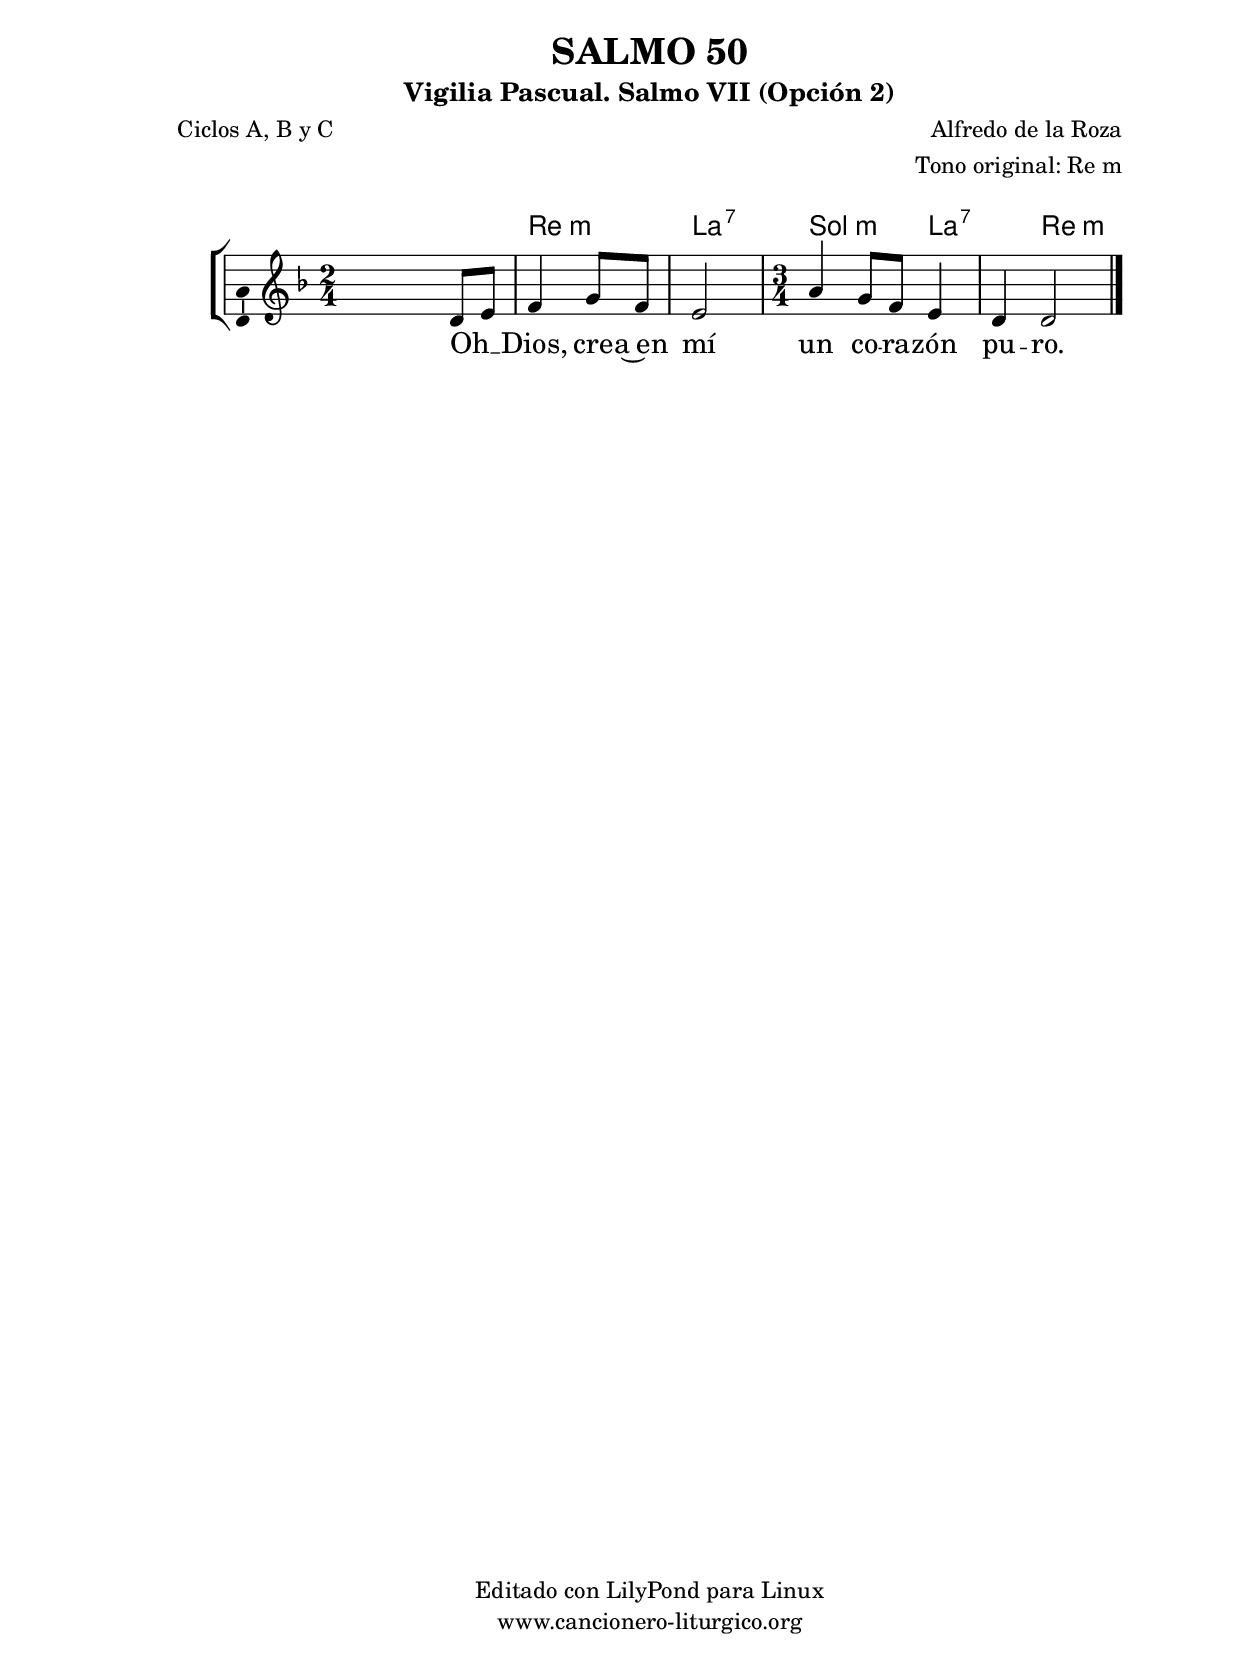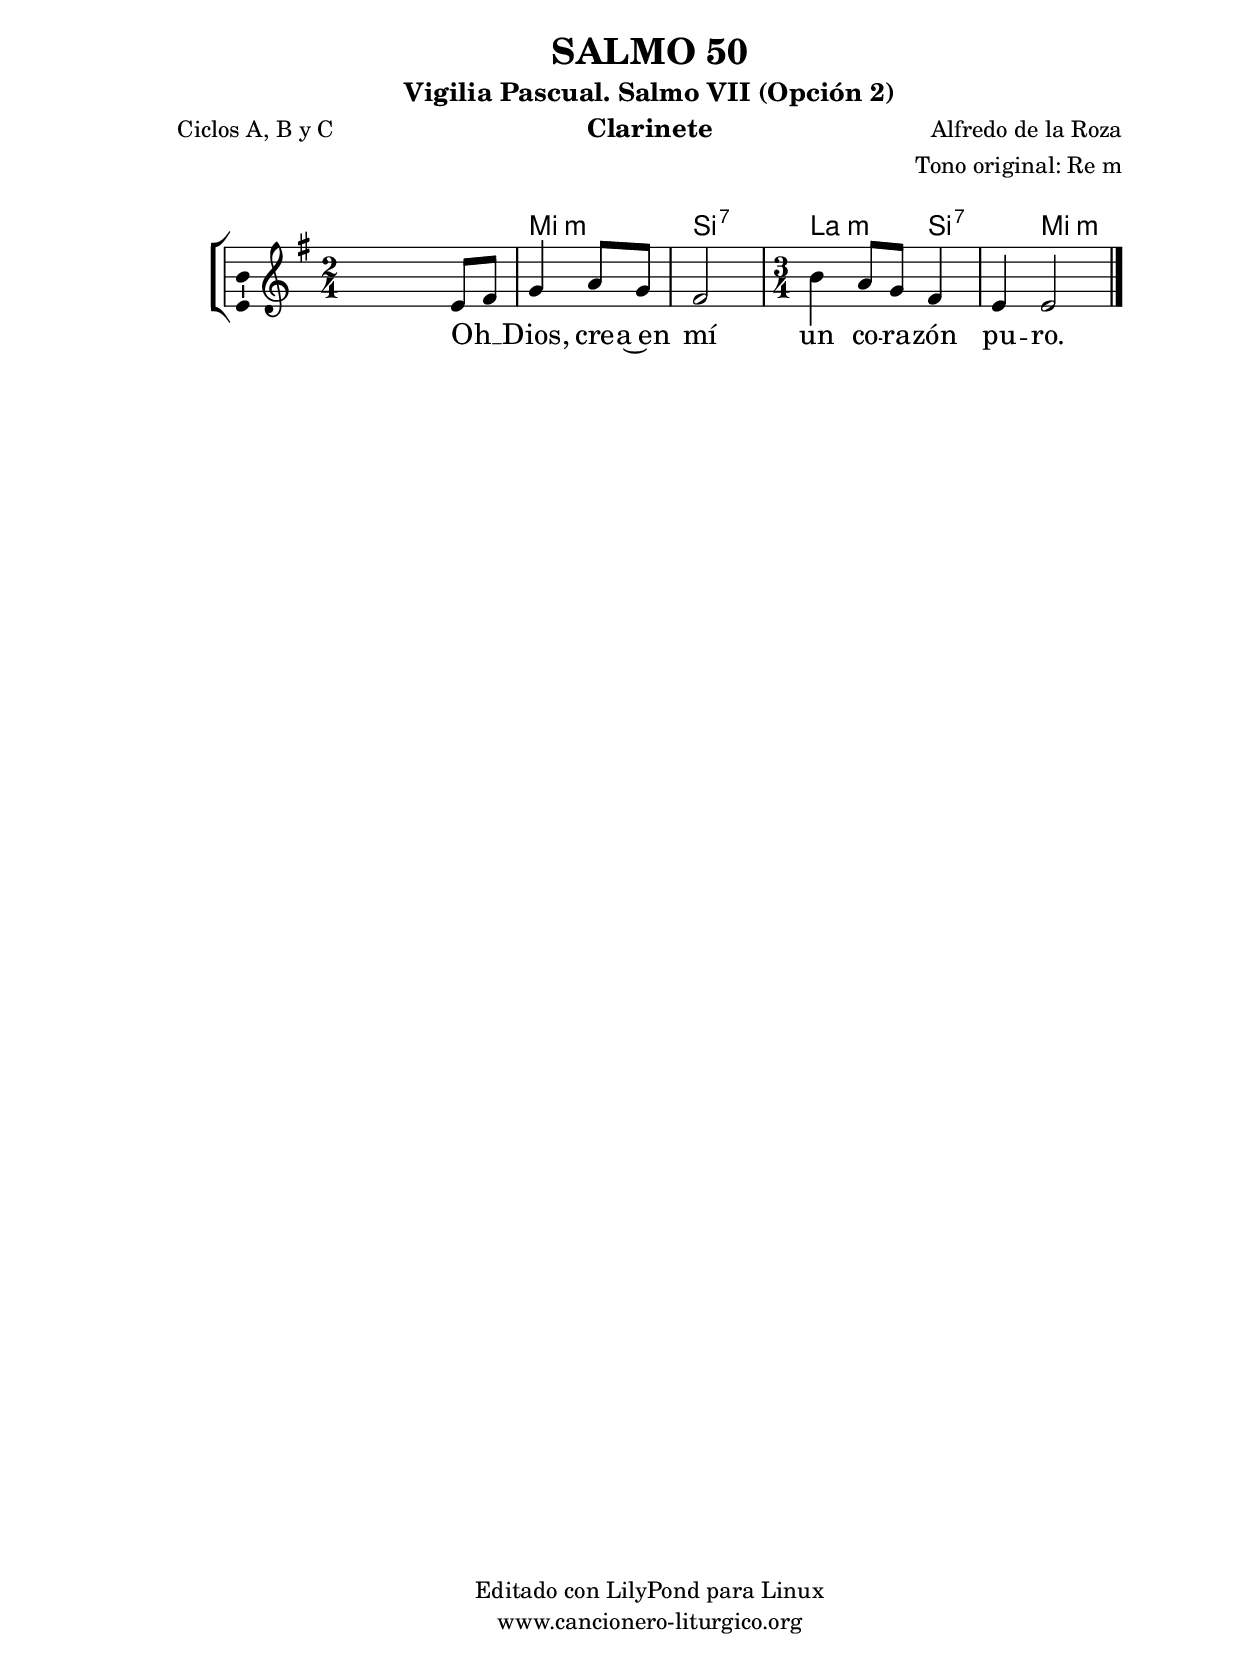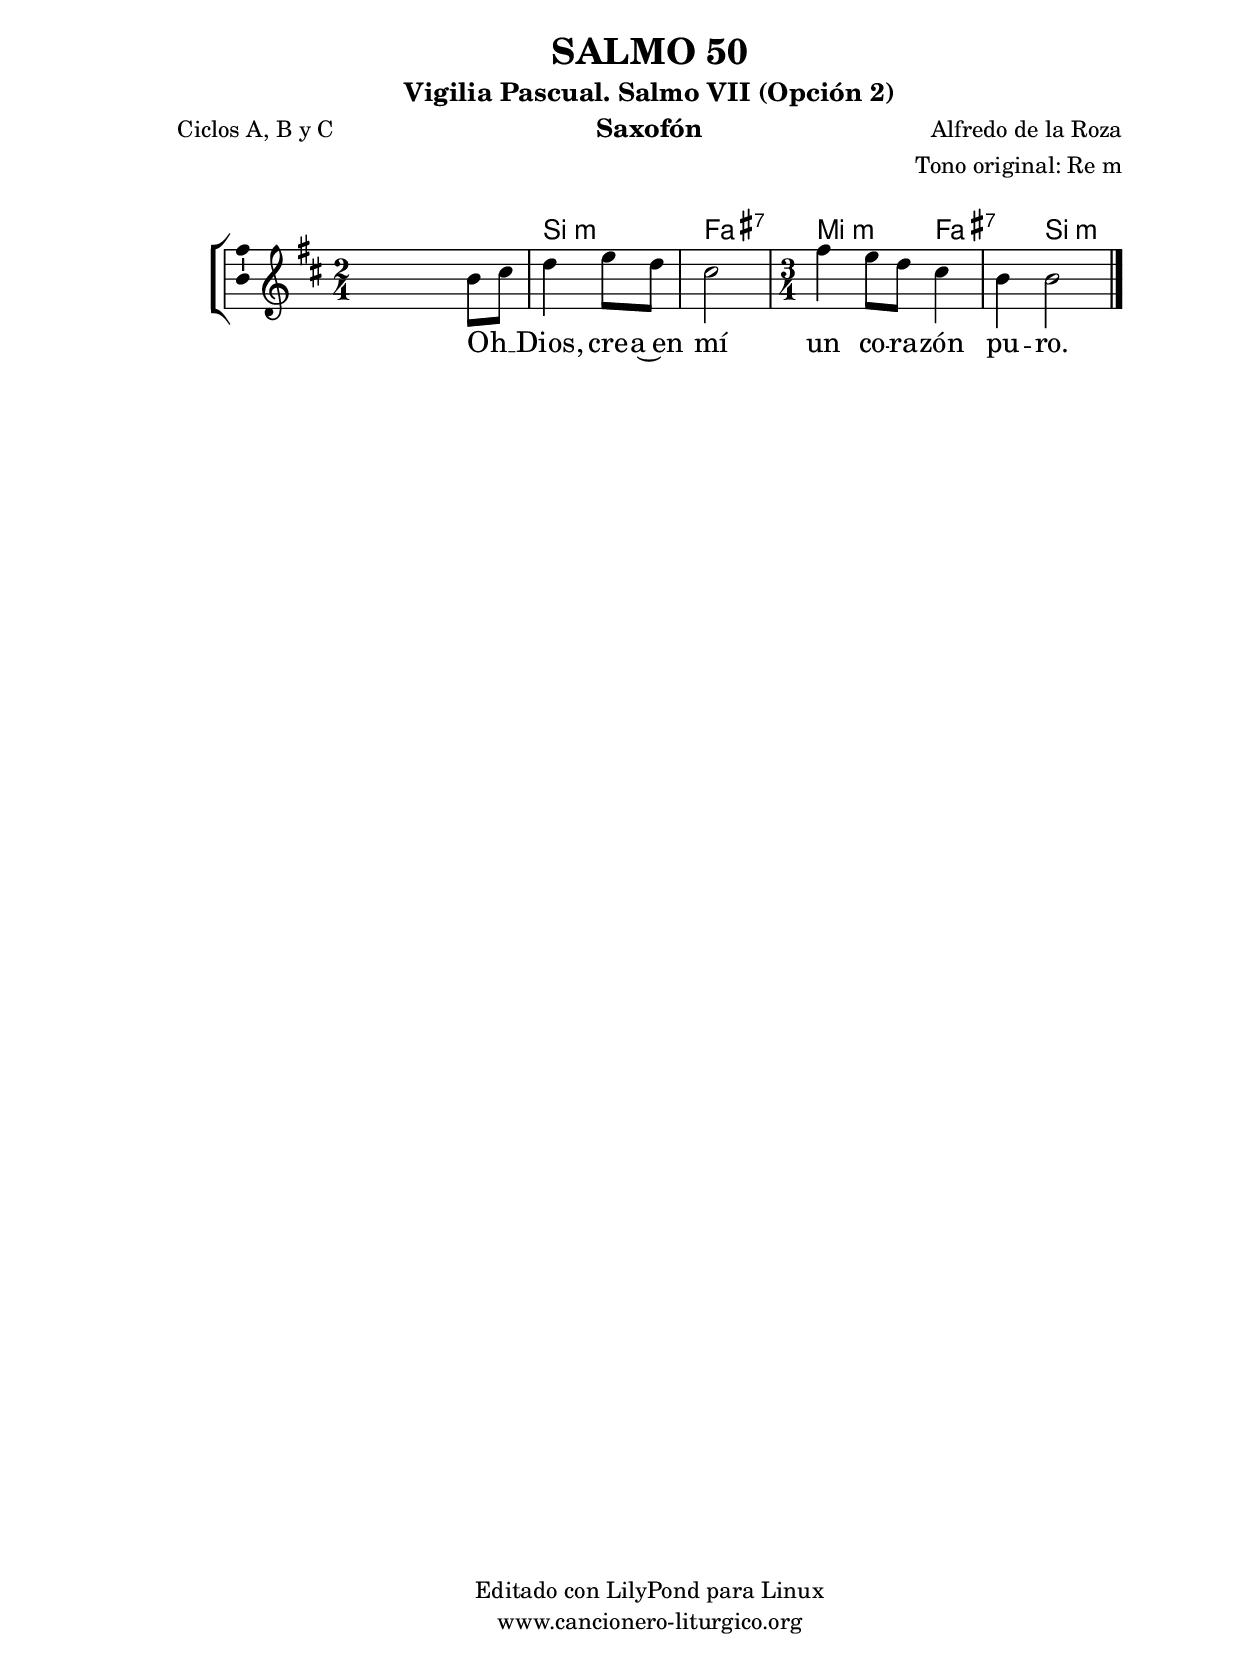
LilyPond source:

%
%para convertir .midi en .wav:
%timidity filename.midi -Ow -o finename.wav
%
%
%Para convertir de .wav a .mp3:
%lame -h -m j filename.wav
%
%
%para escuchar el midi:
%timidity nombrefichero.midi
%


%versión de lilypond para la que se ha escrito esta partitura:
\version "2.16.0"

	%Tamaño papel
	#(set-default-paper-size "a4")
	%Tamaño partitura
	#(set-global-staff-size 20)
	%No responde al pulsar sobre una nota
	#(ly:set-option 'point-and-click #f)

%parámetros del encabezamiento:
\header {
	title = "SALMO 50"
	subtitle = "Vigilia Pascual. Salmo VII (Opción 2)"
	composer = "Alfredo de la Roza"
	poet = "Ciclos A, B y C"
	meter = ""
	arranger = "Tono original: Re m"
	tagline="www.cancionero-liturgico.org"
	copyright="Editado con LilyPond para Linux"
	}

%parámetros asociados al papel:
\paper  {
	oddHeaderMarkup = \markup {\fill-line { \on-the-fly #not-first-page \fromproperty #'header:title \on-the-fly #not-first-page \fromproperty #'header:composer }}
	evenHeaderMarkup = \markup {\fill-line { \fromproperty #'header:composer \fromproperty #'header:title }}
	#(set-paper-size "a4")
	print-page-number = ##f
	first-page-number = 1
	print-first-page-number = ##f
%	head-separation = 3.0 \cm
	top-margin = 2.0 \cm
	bottom-margin = 0.5\cm
%%%	bottom-margin = -1.0\cm
	left-margin = 3.0 \cm
	line-width = 16.0 \cm 
	indent = 8\mm
	interscoreline = 2.\mm
	between-system-space = 15\mm
%	para que las partituras no llenen la hoja:
	ragged-bottom = ##t
%	idem para la última hoja:
	ragged-last-bottom = ##f
%	para que las partituras llenen el ancho del papel:
	ragged-last = ##f
	after-title-space = 2.5 \cm
%page-count=1
%system-count=8

	%Flexible Vertical Spacing
%	markup-markup-spacing =
%	#'((basic-distance . 15) (minimum-distance . 15) (padding . 3))
	markup-system-spacing =
	#'((basic-distance . 15) (minimum-distance . 15) (padding . 3))
	system-system-spacing =
	#'((basic-distance . 15) (minimum-distance . 15) (padding . 3))
	score-system-spacing =
	#'((basic-distance . 15) (minimum-distance . 15) (padding . 5))
%	top-system-spacing = % header
%	#'((basic-distance . 8) (minimum-distance . 0) (padding . 3))
%	top-markup-spacing =
%	#'((basic-distance . 20) (minimum-distance . 20) (padding . 3))
	last-bottom-spacing = % footer
	#'((basic-distance . 5) (minimum-distance . 5) (padding . 3))
%	score-markup-spacing =
%	#'((basic-distance . 16) (minimum-distance . 13) (padding . 3))

	}


%parámetros que afectan a toda la partitura:
global =  {
	%clave de sol (G):
	\clef G
	%armadura:
%	\transpose f e
	\key d \minor
	\tempo 4=90
	\set Score.tempoHideNote = ##t
	}


acordes = {
	\italianChords
	\chordmode {
%	\transpose f e
{

s2
d2:m a:7 g:m a:7 d:m

	}
	}
}

melodia = 
%	\transpose f e
{
	\relative c'{

\time 2/4
s4 d8 e
f4 g8 f
e2
\time 3/4
a4 g8 f e4
d4 d2

	\bar "|."
	}
	}


texto = \lyricmode {
Oh __ _ Dios, cre -- a~en mí un co -- ra -- zón pu -- ro.
	}


acordesStaff = \context ChordNames = acordesStaff <<
	\set chordChanges = ##t
	\acordes
	>>


vozStaff = \context Voice = vozStaff
\with {\consists "Ambitus_engraver"}
<<
%	\set Staff.instrumentName = ""
%	\set Staff.shortInstrumentName = ""
%	\set Staff.midiInstrument = #"clarinet"
%	\set Staff.midiInstrument = #"cello"
%	\set Staff.midiInstrument = #"flute"
	\set Staff.midiInstrument = #"electric guitar (jazz)"
%	\set Staff.midiInstrument = #"english horn"
%	\set Staff.midiInstrument = #"violin"
%	\set Staff.midiInstrument = #"glockenspiel"
	\set Staff.midiMinimumVolume = #0.7
	\set Staff.midiMaximumVolume = #0.9
	\global
	\melodia
	>>


textoStaff = \context Lyrics = textoStaff <<
	\lyricsto vozStaff \texto
	>>

\book {
	\score {
		\context ChoirStaff {
			\override StaffGroup.SystemStartBracket #'collapse-height = #1
			\override Score.SystemStartBar #'collapse-height = #1
			<<
			\acordesStaff
			\vozStaff
			\textoStaff
			>>
			}
		\layout {
	    		\context {
				\Lyrics
				\override LyricText #'font-size = #2
				}
	   		 \context {
				\Score
				%fontSize = #3
				\override StaffSymbol #'staff-space = #(magstep +3)
				%\override Beam #'thickness = #0.55
				%\override SpacingSpanner #'spacing-increment = #1.0
				%\override Slur #'height-limit = #1.5
				}
			}
		}
	\score {
		\unfoldRepeats
		\context ChoirStaff {
			<<
			\acordesStaff
			\vozStaff
			>>
			}
		\midi {
	  		\context {
	  			\Score
				tempoWholesPerMinute = #(ly:make-moment 70 4)
				}
			}
		}
	}

%Partitura para clarinete
#(define output-suffix "C")
\book {
	\header{
		instrument = "Clarinete"
		}
	\score {
		\context ChoirStaff {
			\override StaffGroup.SystemStartBracket #'collapse-height = #1
			\override Score.SystemStartBar #'collapse-height = #1
\transpose c d
			<<
			\acordesStaff
			\vozStaff
			\textoStaff
			>>
			}
		\layout {
	    		\context {
				\Lyrics
				\override LyricText #'font-size = #2
				}
	   		 \context {
				\Score
				%fontSize = #3
				\override StaffSymbol #'staff-space = #(magstep +3)
				%\override Beam #'thickness = #0.55
				%\override SpacingSpanner #'spacing-increment = #1.0
				%\override Slur #'height-limit = #1.5
				}
			}
		}
	}

%Partitura para saxofón
#(define output-suffix "S")
\book {
	\header{
		instrument = "Saxofón"
		}
	\score {
		\context ChoirStaff {
			\override StaffGroup.SystemStartBracket #'collapse-height = #1
			\override Score.SystemStartBar #'collapse-height = #1
\transpose c a
			<<
			\acordesStaff
			\vozStaff
			\textoStaff
			>>
			}
		\layout {
	    		\context {
				\Lyrics
				\override LyricText #'font-size = #2
				}
	   		 \context {
				\Score
				%fontSize = #3
				\override StaffSymbol #'staff-space = #(magstep +3)
				%\override Beam #'thickness = #0.55
				%\override SpacingSpanner #'spacing-increment = #1.0
				%\override Slur #'height-limit = #1.5
				}
			}
		}
	}

